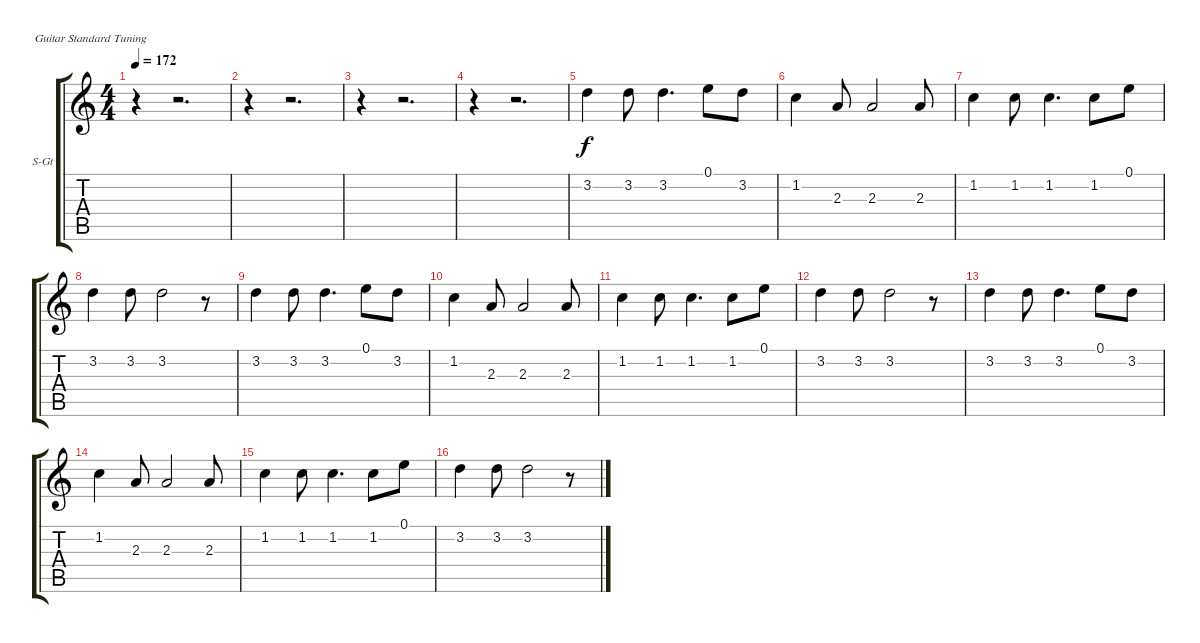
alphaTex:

\bracketExtendMode groupsimilarinstruments
\firstSystemTrackNameOrientation horizontal
\otherSystemsTrackNameOrientation horizontal
\track ("Nicolas Sirkis" "S-Gt") {instrument lead6voice}
\staff {score tabs}
\tuning (E4 B3 G3 D3 A2 E2)
\displaytranspose 12
\ts (4 4)
\tempo 172
\clef g2
\ks c
r.4{dy f} r.2{d} |
r.4 r.2{d} |
r.4 r.2{d} |
r.4 r.2{d} |
3.2.4 3.2.8 3.2.4{d} 0.1.8 3.2.8 |
1.2.4 2.3.8 2.3.2 2.3.8 |
1.2.4 1.2.8 1.2.4{d} 1.2.8 0.1.8 |
3.2.4 3.2.8 3.2.2 r.8 |
3.2.4 3.2.8 3.2.4{d} 0.1.8 3.2.8 |
1.2.4 2.3.8 2.3.2 2.3.8 |
1.2.4 1.2.8 1.2.4{d} 1.2.8 0.1.8 |
3.2.4 3.2.8 3.2.2 r.8 |
3.2.4 3.2.8 3.2.4{d} 0.1.8 3.2.8 |
1.2.4 2.3.8 2.3.2 2.3.8 |
1.2.4 1.2.8 1.2.4{d} 1.2.8 0.1.8 |
3.2.4 3.2.8 3.2.2 r.8
